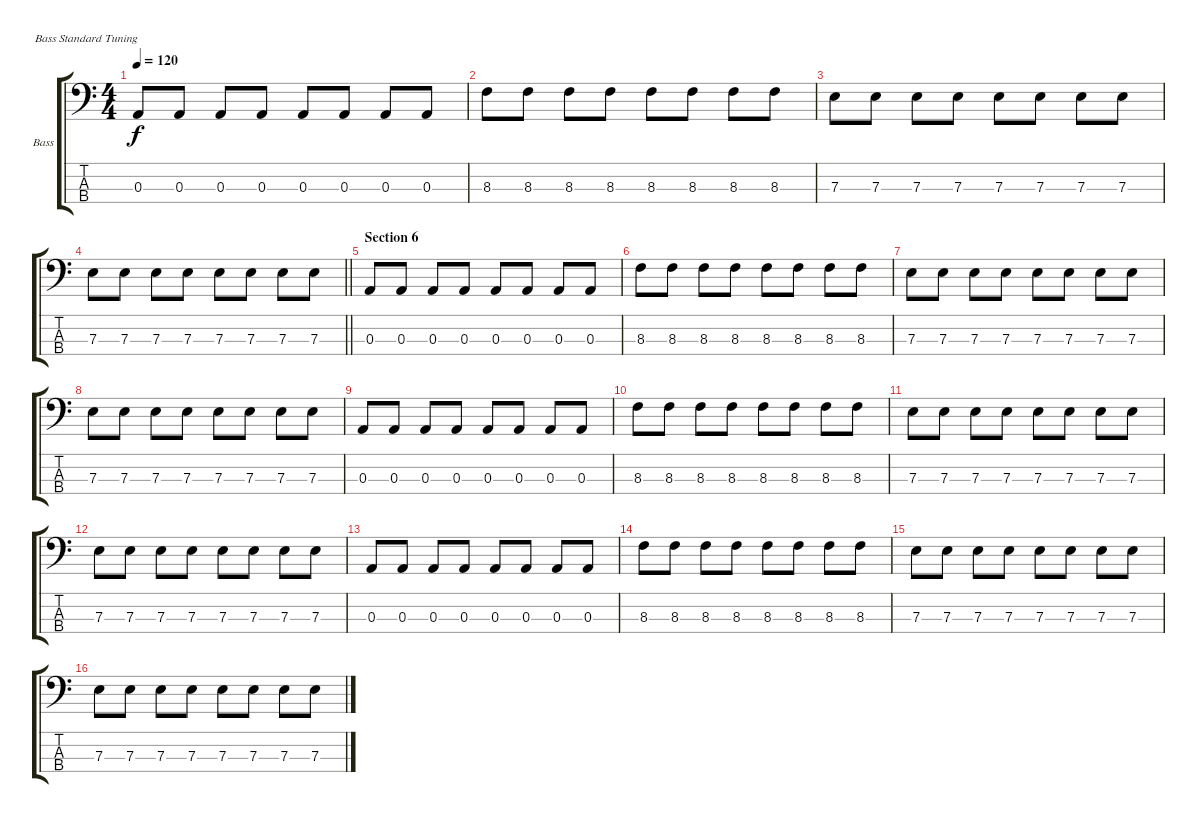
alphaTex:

\defaultSystemsLayout 4
\bracketExtendMode groupsimilarinstruments
\firstSystemTrackNameOrientation horizontal
\otherSystemsTrackNameOrientation horizontal
\track ("Bass" "Bass") {instrument electricbassfinger}
\staff {score tabs}
\tuning (G2 D2 A1 E1)
\ts (4 4)
\tempo 120
\clef f4
\ks c
0.3.8{dy f} 0.3.8 0.3.8 0.3.8 0.3.8 0.3.8 0.3.8 0.3.8 |
8.3.8 8.3.8 8.3.8 8.3.8 8.3.8 8.3.8 8.3.8 8.3.8 |
7.3.8 7.3.8 7.3.8 7.3.8 7.3.8 7.3.8 7.3.8 7.3.8 |
\barLineRight lightlight
7.3.8 7.3.8 7.3.8 7.3.8 7.3.8 7.3.8 7.3.8 7.3.8 |
\section ("" "Section 6")
0.3.8 0.3.8 0.3.8 0.3.8 0.3.8 0.3.8 0.3.8 0.3.8 |
8.3.8 8.3.8 8.3.8 8.3.8 8.3.8 8.3.8 8.3.8 8.3.8 |
7.3.8 7.3.8 7.3.8 7.3.8 7.3.8 7.3.8 7.3.8 7.3.8 |
7.3.8 7.3.8 7.3.8 7.3.8 7.3.8 7.3.8 7.3.8 7.3.8 |
0.3.8 0.3.8 0.3.8 0.3.8 0.3.8 0.3.8 0.3.8 0.3.8 |
8.3.8 8.3.8 8.3.8 8.3.8 8.3.8 8.3.8 8.3.8 8.3.8 |
7.3.8 7.3.8 7.3.8 7.3.8 7.3.8 7.3.8 7.3.8 7.3.8 |
7.3.8 7.3.8 7.3.8 7.3.8 7.3.8 7.3.8 7.3.8 7.3.8 |
0.3.8 0.3.8 0.3.8 0.3.8 0.3.8 0.3.8 0.3.8 0.3.8 |
8.3.8 8.3.8 8.3.8 8.3.8 8.3.8 8.3.8 8.3.8 8.3.8 |
7.3.8 7.3.8 7.3.8 7.3.8 7.3.8 7.3.8 7.3.8 7.3.8 |
7.3.8 7.3.8 7.3.8 7.3.8 7.3.8 7.3.8 7.3.8 7.3.8
